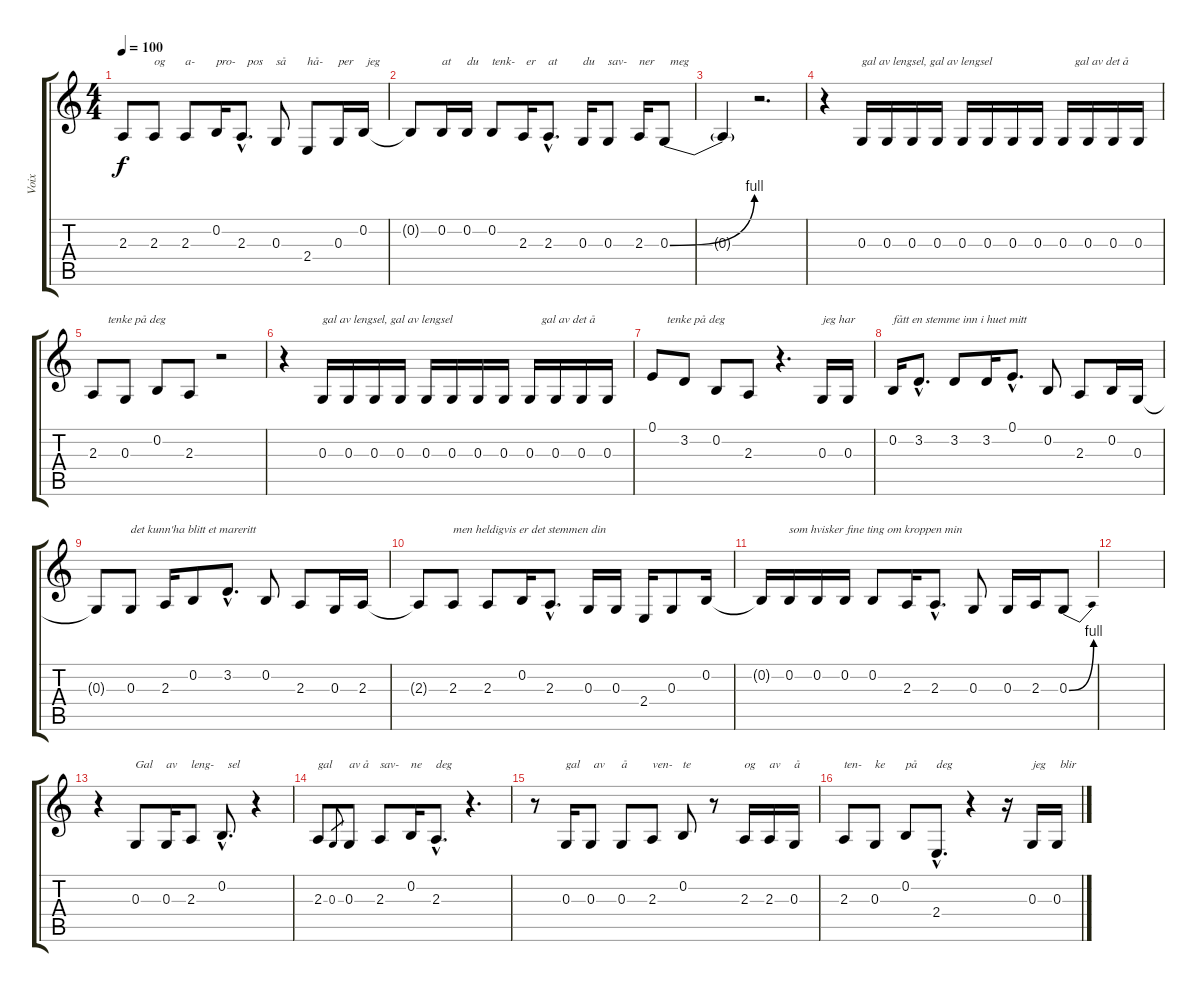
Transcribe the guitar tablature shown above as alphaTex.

\track ("Voix" "Voix") {instrument clarinet}
\staff {score tabs}
\tuning (E4 B3 G3 D3 A2 E2) {hide}
\ts (4 4)
\tempo 100
\clef g2
\ks c
2.3{t}.8{dy f} 2.3.8{txt "og"} 2.3.8{txt "a-"} 0.2.16{txt "pro-"} 2.3{hac}.8{d txt "  pos"} 0.3.8{txt "så"} 2.4.8{txt "hå-"} 0.3.16{txt "per"} 0.2.16{txt " jeg"} |
0.2{t}.8 0.2.16{txt "at"} 0.2.16{txt "du"} 0.2.8{txt "tenk-"} 2.3.16{txt " er"} 2.3{hac}.8{d txt "at"} 0.3.16{txt "du"} 0.3.8{txt "sav-"} 2.3.16{txt "ner"} 0.3{be (bend 0 0 60 4)}.8{txt "  meg"} |
0.3{t}.4 r.2{d} |
r.4 0.3.16{txt "gal av lengsel, gal av lengsel"} 0.3.16 0.3.16 0.3.16 0.3.16 0.3.16 0.3.16 0.3.16 0.3.16{txt "    gal av det å"} 0.3.16 0.3.16 0.3.16 |
2.3.8{txt "     tenke på deg"} 0.3.8 0.2.8 2.3.8 r.2 |
r.4 0.3.16{txt "gal av lengsel, gal av lengsel"} 0.3.16 0.3.16 0.3.16 0.3.16 0.3.16 0.3.16 0.3.16 0.3.16{txt "    gal av det å"} 0.3.16 0.3.16 0.3.16 |
0.1.8{txt "     tenke på deg"} 3.2.8 0.2.8 2.3.8 r.4{d} 0.3.16{txt "jeg har"} 0.3.16 |
0.2.16{txt "fått en stemme inn i huet mitt"} 3.2{hac}.8{d} 3.2.8 3.2.16 0.1{hac}.8{d} 0.2.8 2.3.8 0.2.16 0.3.16 |
0.3{t}.8 0.3.8{txt "det kunn'ha blitt et mareritt"} 2.3.16 0.2.8 3.2{hac}.8{d} 0.2.8 2.3.8 0.3.16 2.3.16 |
2.3{t}.8 2.3.8{txt "men heldigvis er det stemmen din"} 2.3.8 0.2.16 2.3{hac}.8{d} 0.3.16 0.3.16 2.4.16 0.3.8 0.2.16 |
0.2{t}.16 0.2.16{txt "som hvisker fine ting om kroppen min"} 0.2.16 0.2.16 0.2.8 2.3.16 2.3{hac}.8{d} 0.3.8 0.3.16 2.3.16 0.3{be (bend 0 0 60 4)}.8 |
|
r.4 0.3.8{txt "Gal"} 0.3.16{txt "av"} 2.3.8{txt "leng-"} 0.2{hac}.8{d txt "  sel"} r.4 |
2.3.8{txt "gal"} 0.3.8{gr} 0.3.8{txt "av å"} 2.3.8{txt "sav-"} 0.2.16{txt "ne"} 2.3{hac}.8{d txt "deg"} r.4{d} |
r.8 0.3.16{txt "gal"} 0.3.8{txt " av"} 0.3.8{txt "å"} 2.3.8{txt "ven-"} 0.2.8{txt "te"} r.8 2.3.16{txt "og"} 2.3.16{txt "av"} 0.3.16{txt "å"} |
2.3.8{txt "ten-"} 0.3.8{txt "ke"} 0.2.8{txt "på"} 2.4{hac}.8{d txt "deg"} r.4 r.16 0.3.16{txt "jeg"} 0.3.16{txt " blir"}
